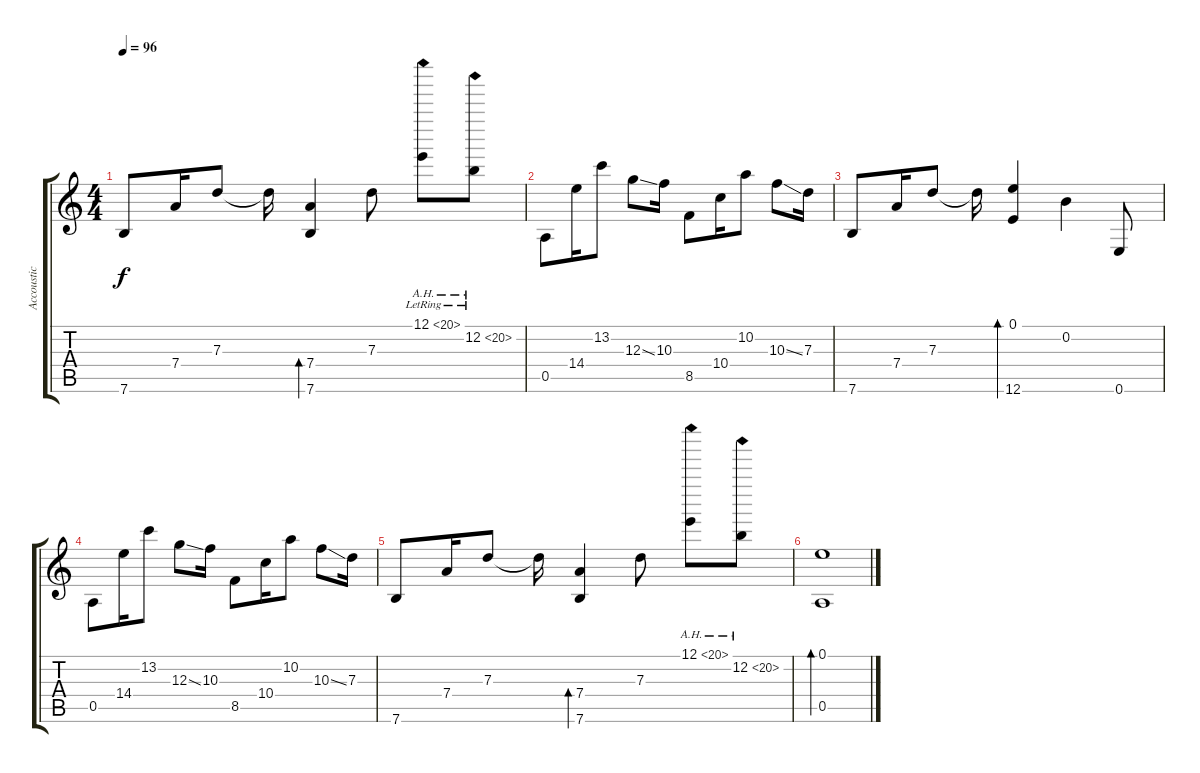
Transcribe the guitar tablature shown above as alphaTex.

\track ("Accoustic А " "Accoustic ") {instrument acousticguitarsteel}
\staff {score tabs}
\tuning (E4 B3 G3 D3 A2 E2) {hide}
\ts (4 4)
\tempo 96
\clef g2
\ks c
7.6.8{dy f} 7.4.16 7.3.8 7.3{t}.16 (7.4 7.6).4{bd 60} 7.3.8 12.1{ah 8 lr}.8 12.2{ah 8 lr}.8 |
0.5.8 14.4.16 13.2.8 12.3{ss}.8 10.3.16 8.5.8 10.4.16 10.2.8 10.3{ss}.8 7.3.16 |
7.6.8 7.4.16 7.3.8 7.3{t}.16 (0.1 12.6).4{bd 60} 0.2.4 0.6.8 |
0.5.8 14.4.16 13.2.8 12.3{ss}.8 10.3.16 8.5.8 10.4.16 10.2.8 10.3{ss}.8 7.3.16 |
7.6.8 7.4.16 7.3.8 7.3{t}.16 (7.4 7.6).4{bd 60} 7.3.8 12.1{ah 8}.8 12.2{ah 8}.8 |
(0.1 0.5).1{bd 240}
